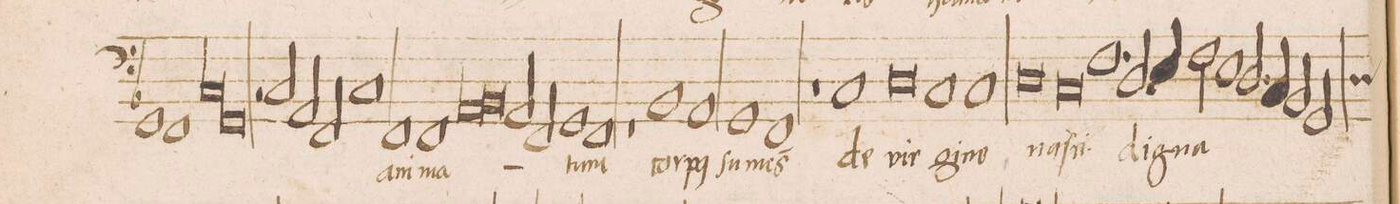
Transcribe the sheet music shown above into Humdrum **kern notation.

**kern	**text
*I"BASVS	*
*clefF4	*
*k[b-]	*
*met(c|)	*
*M2/1	*
1GG/	-ma-
=30-	=30-
1FF/	.
*lig	*
1C/	-ni
*	*Xij
=31-	=31-
1GG/	.
*Xlig	*
2r	.
2C/	.
=32-	=32-
2AA/	.
2FF/	.
1C/	a-
=33-	=33-
1FF/	-ni-
1FF/	-ma-
=34-	=34-
*lig	*
1AA/	.
1BB-/	.
*Xlig	*
=35-	=35-
2AA/	.
2FF/	.
1GG/	.
=36-	=36-
1FF/	-tum
1r	.
=37-	=37-
1BB-/	cor-
1AA/	-p(us)
=38-	=38-
1GG/	ſu-
1FF/	-me(n)s
=39-	=39-
1r	.
1C/	de
=40-	=40-
0D\	vir-
=41-	=41-
1C/	-gi-
1C/	-ne
=42-	=42-
0D\	naſ-
=43-	=43-
0C/	-ci
=44-	=44-
1.F\	dig-
2.D/	-na-
=45-	=45-
4E/	.
2F\	.
1E\	.
=46-	=46-
2.D/	.
4C/	.
2BB-/	.
*custos:D	*
2GG/	.
=47-	=47-
*-	*-
